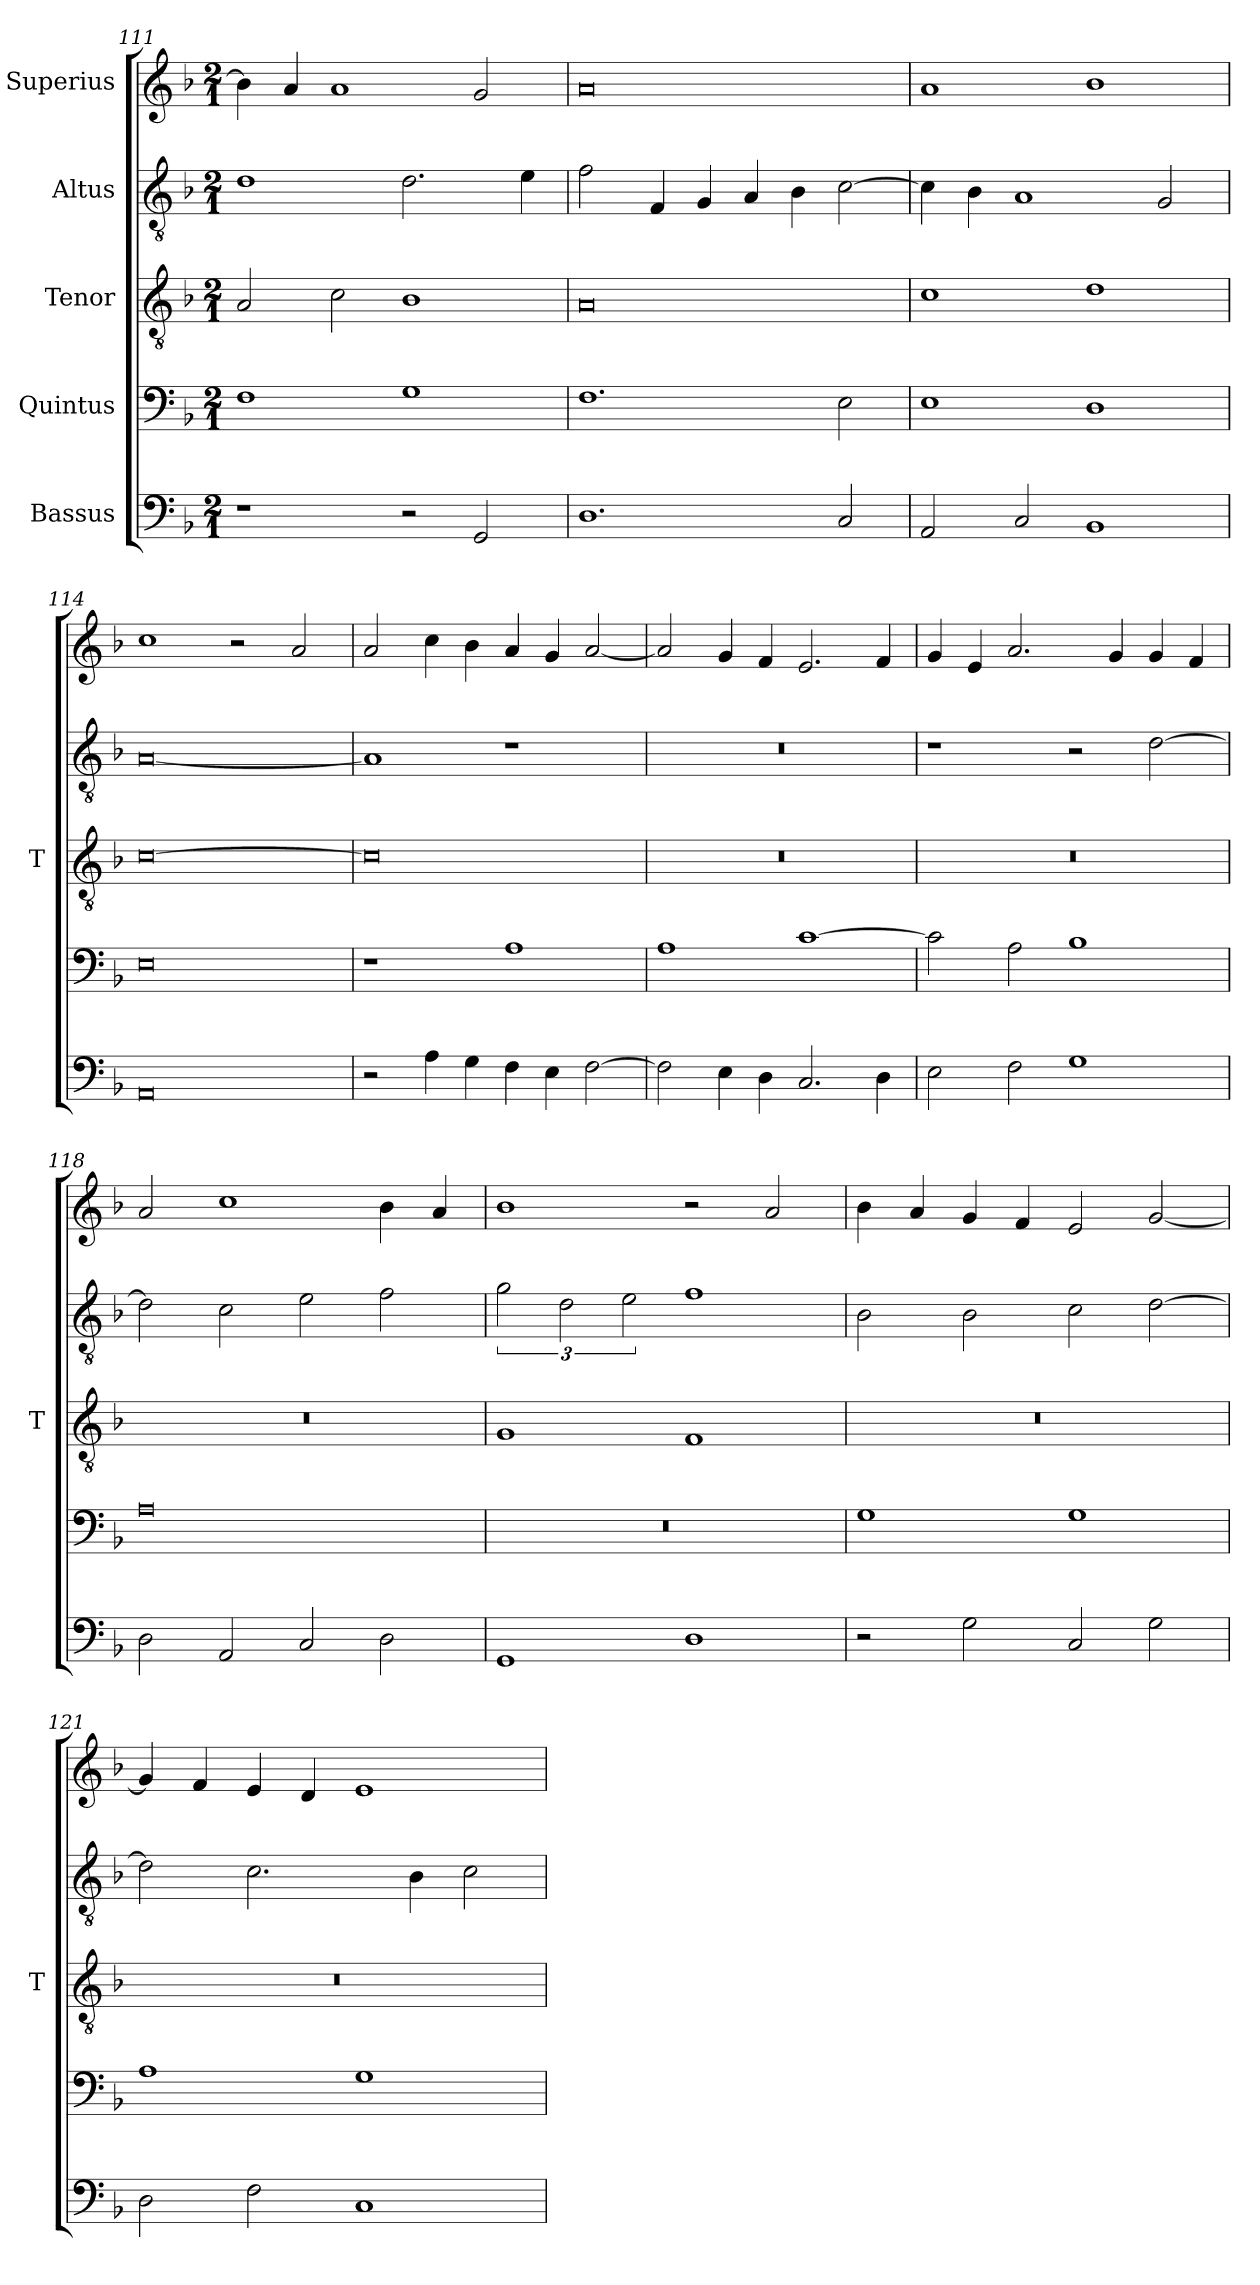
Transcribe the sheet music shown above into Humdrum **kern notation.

**kern	**kern	**kern	**kern	**kern
*part5	*part4	*part3	*part2	*part1
*staff5	*staff4	*staff3	*staff2	*staff1
*I"Bassus	*I"Quintus	*I"Tenor	*I"Altus	*I"Superius
*	*	*I'T	*	*
*clefF4	*clefF4	*clefGv2	*clefGv2	*clefG2
*k[b-]	*k[b-]	*k[b-]	*k[b-]	*k[b-]
*M2/1	*M2/1	*M2/1	*M2/1	*M2/1
=111	=111	=111	=111	=111
1r	1F	2A/	1d	4b-\]
.	.	.	.	4a/
.	.	2c\	.	1a
2r	1G	1B-	2.d\	.
2GG/	.	.	.	2g/
.	.	.	4e\	.
=112	=112	=112	=112	=112
1.D	1.F	0A	2f\	0a
.	.	.	4F/	.
.	.	.	4G/	.
.	.	.	4A/	.
.	.	.	4B-\	.
2C/	2E\	.	[2c\	.
=113	=113	=113	=113	=113
2AA/	1E	1c	4c\]	1a
.	.	.	4B-\	.
2C/	.	.	1A	.
1BB-	1D	1d	.	1b-
.	.	.	2G/	.
=114	=114	=114	=114	=114
0AA	0E	[0c	[0A	1cc
.	.	.	.	2r
.	.	.	.	2a/
=115	=115	=115	=115	=115
2r	1r	0c]	1A]	2a/
4A\	.	.	.	4cc\
4G\	.	.	.	4b-\
4F\	1A	.	1r	4a/
4E\	.	.	.	4g/
[2F\	.	.	.	[2a/
=116	=116	=116	=116	=116
2F\]	1A	0r	0r	2a/]
4E\	.	.	.	4g/
4D\	.	.	.	4f/
2.C/	[1c	.	.	2.e/
4D\	.	.	.	4f/
=117	=117	=117	=117	=117
2E\	2c\]	0r	1r	4g/
.	.	.	.	4e/
2F\	2A\	.	.	2.a/
1G	1B-	.	2r	.
.	.	.	.	4g/
.	.	.	[2d\	4g/
.	.	.	.	4f/
=118	=118	=118	=118	=118
2D\	0A	0r	2d\]	2a/
2AA/	.	.	2c\	1cc
2C/	.	.	2e\	.
2D\	.	.	2f\	4b-\
.	.	.	.	4a/
=119	=119	=119	=119	=119
1GG	0r	1G	3g\	1b-
.	.	.	3d\	.
.	.	.	3e\	.
1D	.	1F	1f	2r
.	.	.	.	2a/
=120	=120	=120	=120	=120
2r	1G	0r	2B-\	4b-\
.	.	.	.	4a/
2G\	.	.	2B-\	4g/
.	.	.	.	4f/
2C/	1G	.	2c\	2e/
2G\	.	.	[2d\	[2g/
=121	=121	=121	=121	=121
2D\	1A	0r	2d\]	4g/]
.	.	.	.	4f/
2F\	.	.	2.c\	4e/
.	.	.	.	4d/
1C	1G	.	.	1e
.	.	.	4B-\	.
.	.	.	2c\	.
=	=	=	=	=
*-	*-	*-	*-	*-
